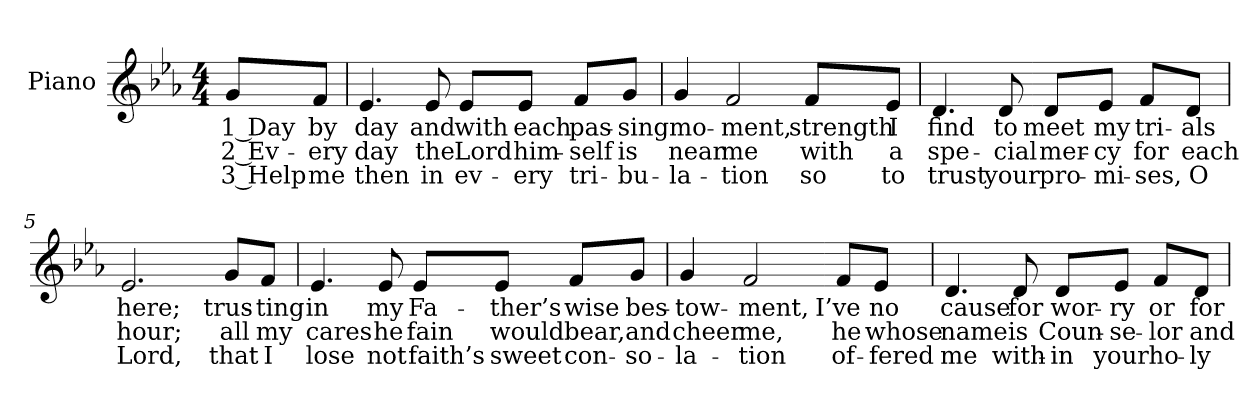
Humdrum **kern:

**kern	**text	**text	**text
*part1	*part1	*part1	*part1
*staff1	*staff1	*staff1	*staff1
*I"Piano	*	*	*
*I'Pno.	*	*	*
!!LO:PB:g=z
*clefG2	*	*	*
*k[b-e-a-]	*	*	*
*E-:	*	*	*
*M4/4	*	*	*
=	=	=	=
!	!LO:LY:b:color=#000000	!LO:LY:b:color=#000000	!LO:LY:b:color=#000000
8gi/L	1 Day	2 Ev-	3 Help
!	!LO:LY:b:color=#000000	!LO:LY:b:color=#000000	!LO:LY:b:color=#000000
8fi/J	by	-ery	me
=1	=1	=1	=1
!	!LO:LY:b:color=#000000	!LO:LY:b:color=#000000	!LO:LY:b:color=#000000
4.e-i/	day	day	then
!	!LO:LY:b:color=#000000	!LO:LY:b:color=#000000	!LO:LY:b:color=#000000
8e-i/	and	the	in
!	!LO:LY:b:color=#000000	!LO:LY:b:color=#000000	!LO:LY:b:color=#000000
8e-i/L	with	Lord	ev-
!	!LO:LY:b:color=#000000	!LO:LY:b:color=#000000	!LO:LY:b:color=#000000
8e-i/J	each	him-	-ery
!	!LO:LY:b:color=#000000	!LO:LY:b:color=#000000	!LO:LY:b:color=#000000
8fi/L	pas-	-self	tri-
!	!LO:LY:b:color=#000000	!LO:LY:b:color=#000000	!LO:LY:b:color=#000000
8gi/J	-sing	is	-bu-
=2	=2	=2	=2
!	!LO:LY:b:color=#000000	!LO:LY:b:color=#000000	!LO:LY:b:color=#000000
4gi/	mo-	near	-la-
!	!LO:LY:b:color=#000000	!LO:LY:b:color=#000000	!LO:LY:b:color=#000000
2fi/	-ment,	me	-tion
!	!LO:LY:b:color=#000000	!LO:LY:b:color=#000000	!LO:LY:b:color=#000000
8fi/L	strength	with	so
!	!LO:LY:b:color=#000000	!LO:LY:b:color=#000000	!LO:LY:b:color=#000000
8e-i/J	I	a	to
!!LO:LB:g=z
=3	=3	=3	=3
!	!LO:LY:b:color=#000000	!LO:LY:b:color=#000000	!LO:LY:b:color=#000000
4.di/	find	spe-	trust
!	!LO:LY:b:color=#000000	!LO:LY:b:color=#000000	!LO:LY:b:color=#000000
8di/	to	-cial	your
=4-	=4-	=4-	=4-
!	!LO:LY:b:color=#000000	!LO:LY:b:color=#000000	!LO:LY:b:color=#000000
8di/L	meet	mer-	pro-
!	!LO:LY:b:color=#000000	!LO:LY:b:color=#000000	!LO:LY:b:color=#000000
8e-i/J	my	-cy	-mi-
!	!LO:LY:b:color=#000000	!LO:LY:b:color=#000000	!LO:LY:b:color=#000000
8fi/L	tri-	for	-ses,
!	!LO:LY:b:color=#000000	!LO:LY:b:color=#000000	!LO:LY:b:color=#000000
8di/J	-als	each	O
=5	=5	=5	=5
!	!LO:LY:b:color=#000000	!LO:LY:b:color=#000000	!LO:LY:b:color=#000000
2.e-i/	here;	hour;	Lord,
!	!LO:LY:b:color=#000000	!LO:LY:b:color=#000000	!LO:LY:b:color=#000000
8gi/L	trus-	all	that
!	!LO:LY:b:color=#000000	!LO:LY:b:color=#000000	!LO:LY:b:color=#000000
8fi/J	-ting	my	I
!!LO:LB:g=z
=6	=6	=6	=6
!	!LO:LY:b:color=#000000	!LO:LY:b:color=#000000	!LO:LY:b:color=#000000
4.e-i/	in	cares	lose
!	!LO:LY:b:color=#000000	!LO:LY:b:color=#000000	!LO:LY:b:color=#000000
8e-i/	my	he	not
!	!LO:LY:b:color=#000000	!LO:LY:b:color=#000000	!LO:LY:b:color=#000000
8e-i/L	Fa-	fain	faith’s
!	!LO:LY:b:color=#000000	!LO:LY:b:color=#000000	!LO:LY:b:color=#000000
8e-i/J	-ther’s	would	sweet
!	!LO:LY:b:color=#000000	!LO:LY:b:color=#000000	!LO:LY:b:color=#000000
8fi/L	wise	bear,	con-
!	!LO:LY:b:color=#000000	!LO:LY:b:color=#000000	!LO:LY:b:color=#000000
8gi/J	bes-	and	-so-
=7	=7	=7	=7
!	!LO:LY:b:color=#000000	!LO:LY:b:color=#000000	!LO:LY:b:color=#000000
4gi/	-tow-	cheer	-la-
!	!LO:LY:b:color=#000000	!LO:LY:b:color=#000000	!LO:LY:b:color=#000000
2fi/	-ment,	me,	-tion
=8-	=8-	=8-	=8-
!	!LO:LY:b:color=#000000	!LO:LY:b:color=#000000	!LO:LY:b:color=#000000
8fi/L	I’ve	he	of-
!	!LO:LY:b:color=#000000	!LO:LY:b:color=#000000	!LO:LY:b:color=#000000
8e-i/J	no	whose	-fered
!!LO:LB:g=z
=9	=9	=9	=9
!	!LO:LY:b:color=#000000	!LO:LY:b:color=#000000	!LO:LY:b:color=#000000
4.di/	cause	name	me
!	!LO:LY:b:color=#000000	!LO:LY:b:color=#000000	!LO:LY:b:color=#000000
8di/	for	is	with-
!	!LO:LY:b:color=#000000	!LO:LY:b:color=#000000	!LO:LY:b:color=#000000
8di/L	wor-	Coun-	-in
!	!LO:LY:b:color=#000000	!LO:LY:b:color=#000000	!LO:LY:b:color=#000000
8e-i/J	-ry	-se-	your
!	!LO:LY:b:color=#000000	!LO:LY:b:color=#000000	!LO:LY:b:color=#000000
8fi/L	or	-lor	ho-
!	!LO:LY:b:color=#000000	!LO:LY:b:color=#000000	!LO:LY:b:color=#000000
8di/J	for	and	-ly
=	=	=	=
*-	*-	*-	*-
